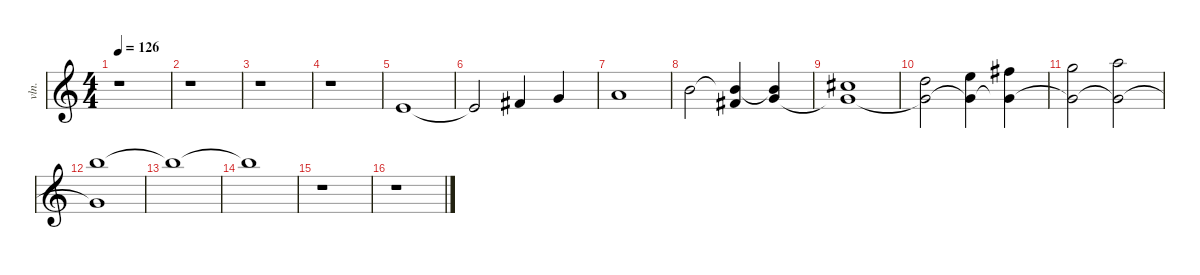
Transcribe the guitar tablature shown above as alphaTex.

\defaultSystemsLayout 4
\hideDynamics
\bracketExtendMode nobrackets
\otherSystemsTrackNameOrientation horizontal
\track ("Strings 1" "vln.") {instrument stringensemble1}
\staff {score}
\tuning (E4 B3 G3 D3 A2 E2)
\ts (4 4)
\tempo 126
\clef g2
\ks c
r.1{dy f beam Down} |
r.1{beam Down} |
r.1{beam Down} |
r.1{beam Down} |
5.2.1{beam Up} |
5.2{t}.2{beam Up} 7.2{acc #}.4{beam Up} 8.2.4{beam Up} |
10.2.1{beam Up} |
12.2.2{beam Down} (2.1{acc #} 12.2{t}).4{beam Up} (3.1 12.2{t}).4{beam Up} |
(3.1{t} 14.2{acc #}).1{beam Up} |
(3.1{t} 15.2).2{beam Down} (3.1{t} 17.2).4{beam Down} (3.1{t} 19.2{acc #}).4{beam Down} |
(3.1{t} 20.2).2{beam Down} (3.1{t} 22.2).2{beam Down} |
(3.1{t} 24.2).1{beam Down} |
24.2{t}.1{beam Down} |
24.2{t}.1{beam Down} |
r.1{beam Down} |
r.1{beam Down}
